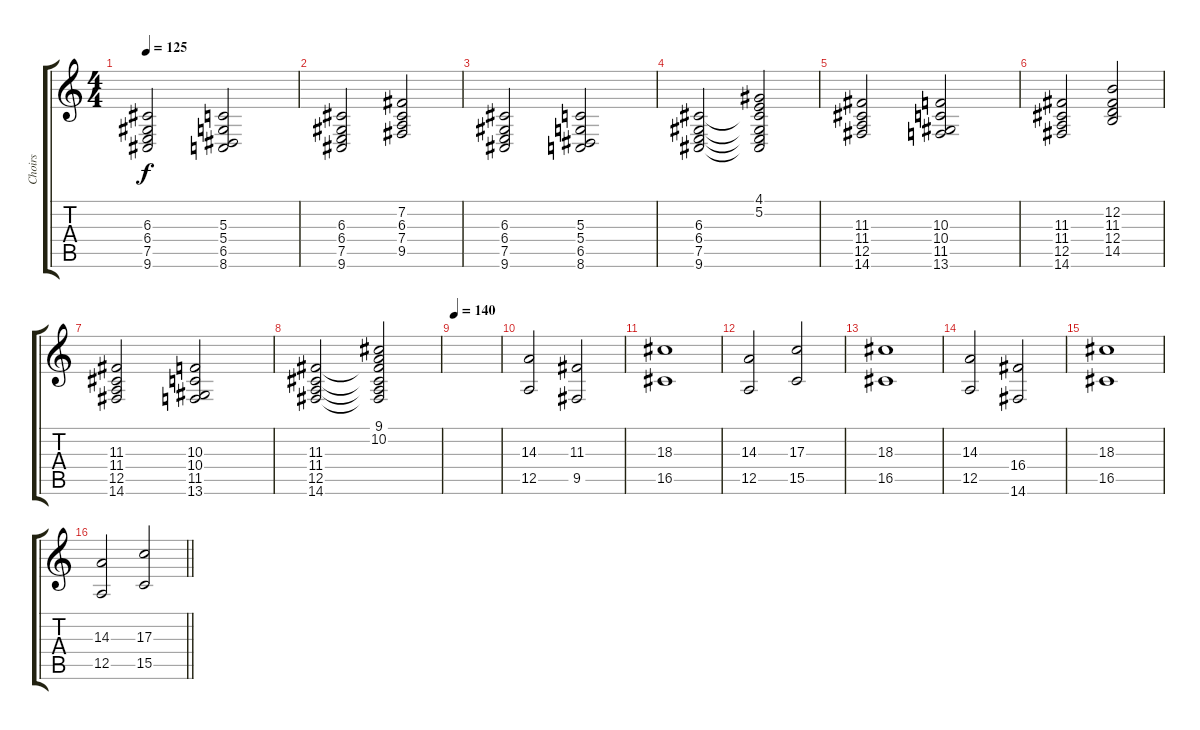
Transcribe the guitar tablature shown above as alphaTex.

\track ("Choirs" "Choirs") {instrument choiraahs}
\staff {score tabs}
\tuning (E4 B3 G3 D3 A2 E2) {hide}
\ts (4 4)
\tempo 125
\clef g2
\ks c
(6.3 6.4 7.5 9.6).2{dy f} (5.3 5.4 6.5 8.6).2 |
(6.3 6.4 7.5 9.6).2 (7.2 6.3 7.4 9.5).2 |
(6.3 6.4 7.5 9.6).2 (5.3 5.4 6.5 8.6).2 |
(6.3 6.4 7.5 9.6).2 (4.1 5.2 6.3{t} 6.4{t} 7.5{t} 9.6{t}).2 |
(11.3 11.4 12.5 14.6).2 (10.3 10.4 11.5 13.6).2 |
(11.3 11.4 12.5 14.6).2 (12.2 11.3 12.4 14.5).2 |
(11.3 11.4 12.5 14.6).2 (10.3 10.4 11.5 13.6).2 |
(11.3 11.4 12.5 14.6).2 (9.1 10.2 11.3{t} 11.4{t} 12.5{t} 14.6{t}).2 |
\tempo 140
|
(14.3 12.5).2 (11.3 9.5).2 |
(18.3 16.5).1 |
(14.3 12.5).2 (17.3 15.5).2 |
(18.3 16.5).1 |
(14.3 12.5).2 (16.4 14.6).2 |
(18.3 16.5).1 |
\barLineRight lightlight
(14.3 12.5).2 (17.3 15.5).2
